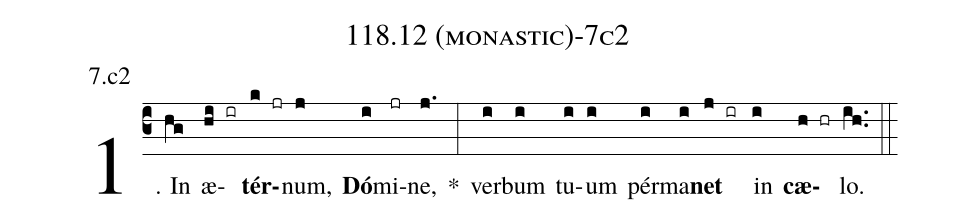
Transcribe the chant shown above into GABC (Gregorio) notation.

name: 118.12 (monastic)-7c2;
annotation: 7.c2;
%%
(c3)1. In(hg) æ(hi ir)<b>tér</b>(k jr)num,(j) <b>Dó</b>(i)mi(jr)ne,(j.) *(:) ver(i)bum(i) tu(i)um(i) pér(i)ma(i)<b>net</b>(j ir) in(i) <b>cæ</b>(h hr)lo.(ih..) (::)
